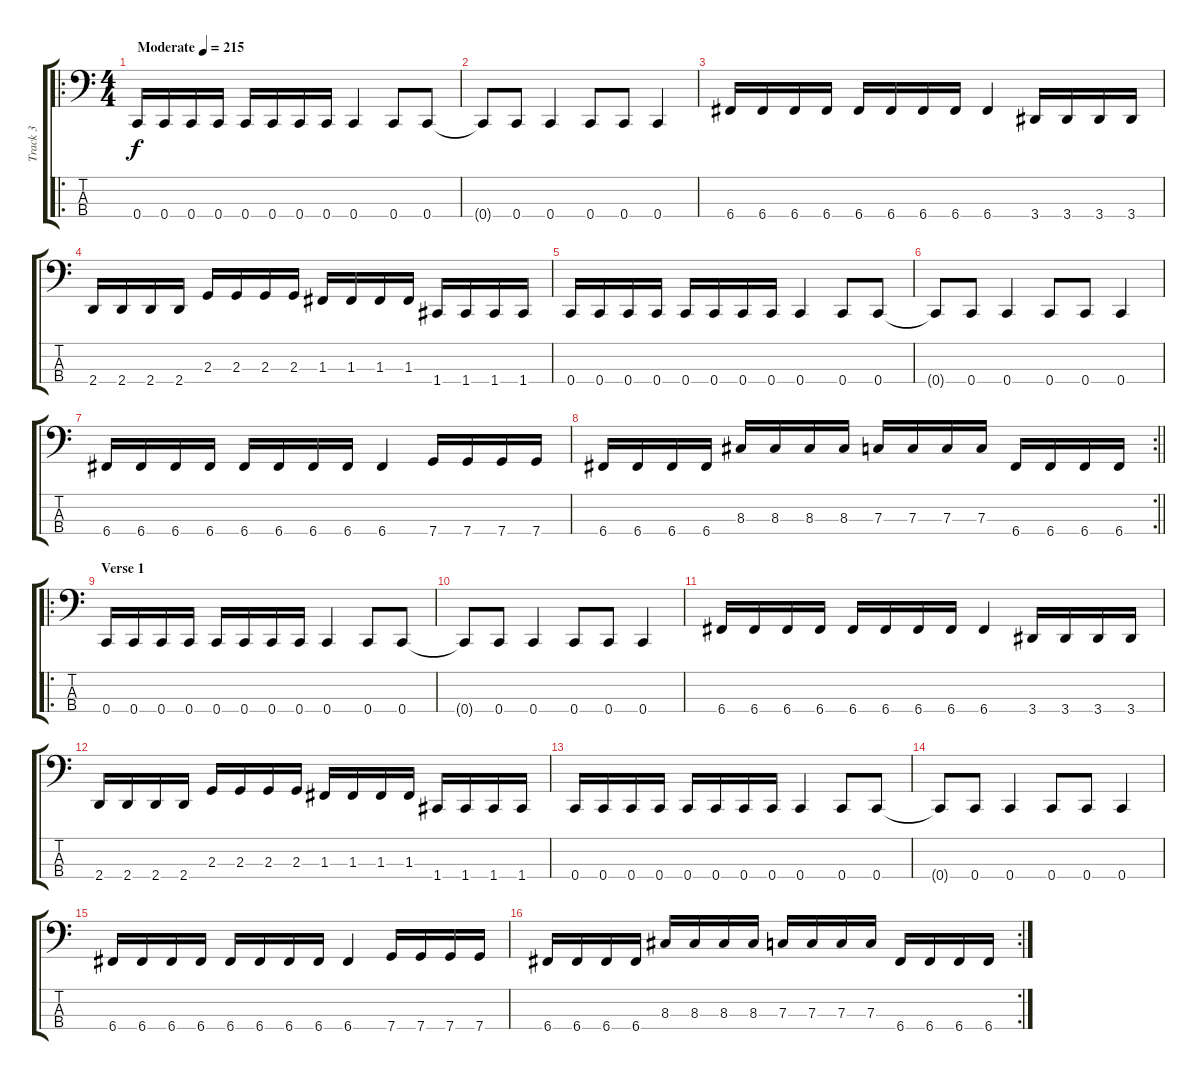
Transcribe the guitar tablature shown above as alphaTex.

\track ("Track 3" "Track 3") {instrument electricbasspick}
\staff {score tabs}
\tuning (Eb2 Bb1 F1 C1) {hide}
\ro
\ts (4 4)
\tempo (215 "Moderate")
\clef f4
\ks c
0.4.16{dy f instrument electricbasspick} 0.4.16 0.4.16 0.4.16 0.4.16 0.4.16 0.4.16 0.4.16 0.4.4 0.4.8 0.4.8 |
0.4{t}.8 0.4.8 0.4.4 0.4.8 0.4.8 0.4.4 |
6.4.16 6.4.16 6.4.16 6.4.16 6.4.16 6.4.16 6.4.16 6.4.16 6.4.4 3.4.16 3.4.16 3.4.16 3.4.16 |
2.4.16 2.4.16 2.4.16 2.4.16 2.3.16 2.3.16 2.3.16 2.3.16 1.3.16 1.3.16 1.3.16 1.3.16 1.4.16 1.4.16 1.4.16 1.4.16 |
0.4.16 0.4.16 0.4.16 0.4.16 0.4.16 0.4.16 0.4.16 0.4.16 0.4.4 0.4.8 0.4.8 |
0.4{t}.8 0.4.8 0.4.4 0.4.8 0.4.8 0.4.4 |
6.4.16 6.4.16 6.4.16 6.4.16 6.4.16 6.4.16 6.4.16 6.4.16 6.4.4 7.4.16 7.4.16 7.4.16 7.4.16 |
\rc 2
\barLineRight lightlight
6.4.16 6.4.16 6.4.16 6.4.16 8.3.16 8.3.16 8.3.16 8.3.16 7.3.16 7.3.16 7.3.16 7.3.16 6.4.16 6.4.16 6.4.16 6.4.16 |
\ro
\section ("" "Verse 1")
0.4.16 0.4.16 0.4.16 0.4.16 0.4.16 0.4.16 0.4.16 0.4.16 0.4.4 0.4.8 0.4.8 |
0.4{t}.8 0.4.8 0.4.4 0.4.8 0.4.8 0.4.4 |
6.4.16 6.4.16 6.4.16 6.4.16 6.4.16 6.4.16 6.4.16 6.4.16 6.4.4 3.4.16 3.4.16 3.4.16 3.4.16 |
2.4.16 2.4.16 2.4.16 2.4.16 2.3.16 2.3.16 2.3.16 2.3.16 1.3.16 1.3.16 1.3.16 1.3.16 1.4.16 1.4.16 1.4.16 1.4.16 |
0.4.16 0.4.16 0.4.16 0.4.16 0.4.16 0.4.16 0.4.16 0.4.16 0.4.4 0.4.8 0.4.8 |
0.4{t}.8 0.4.8 0.4.4 0.4.8 0.4.8 0.4.4 |
6.4.16 6.4.16 6.4.16 6.4.16 6.4.16 6.4.16 6.4.16 6.4.16 6.4.4 7.4.16 7.4.16 7.4.16 7.4.16 |
\rc 2
6.4.16 6.4.16 6.4.16 6.4.16 8.3.16 8.3.16 8.3.16 8.3.16 7.3.16 7.3.16 7.3.16 7.3.16 6.4.16 6.4.16 6.4.16 6.4.16
